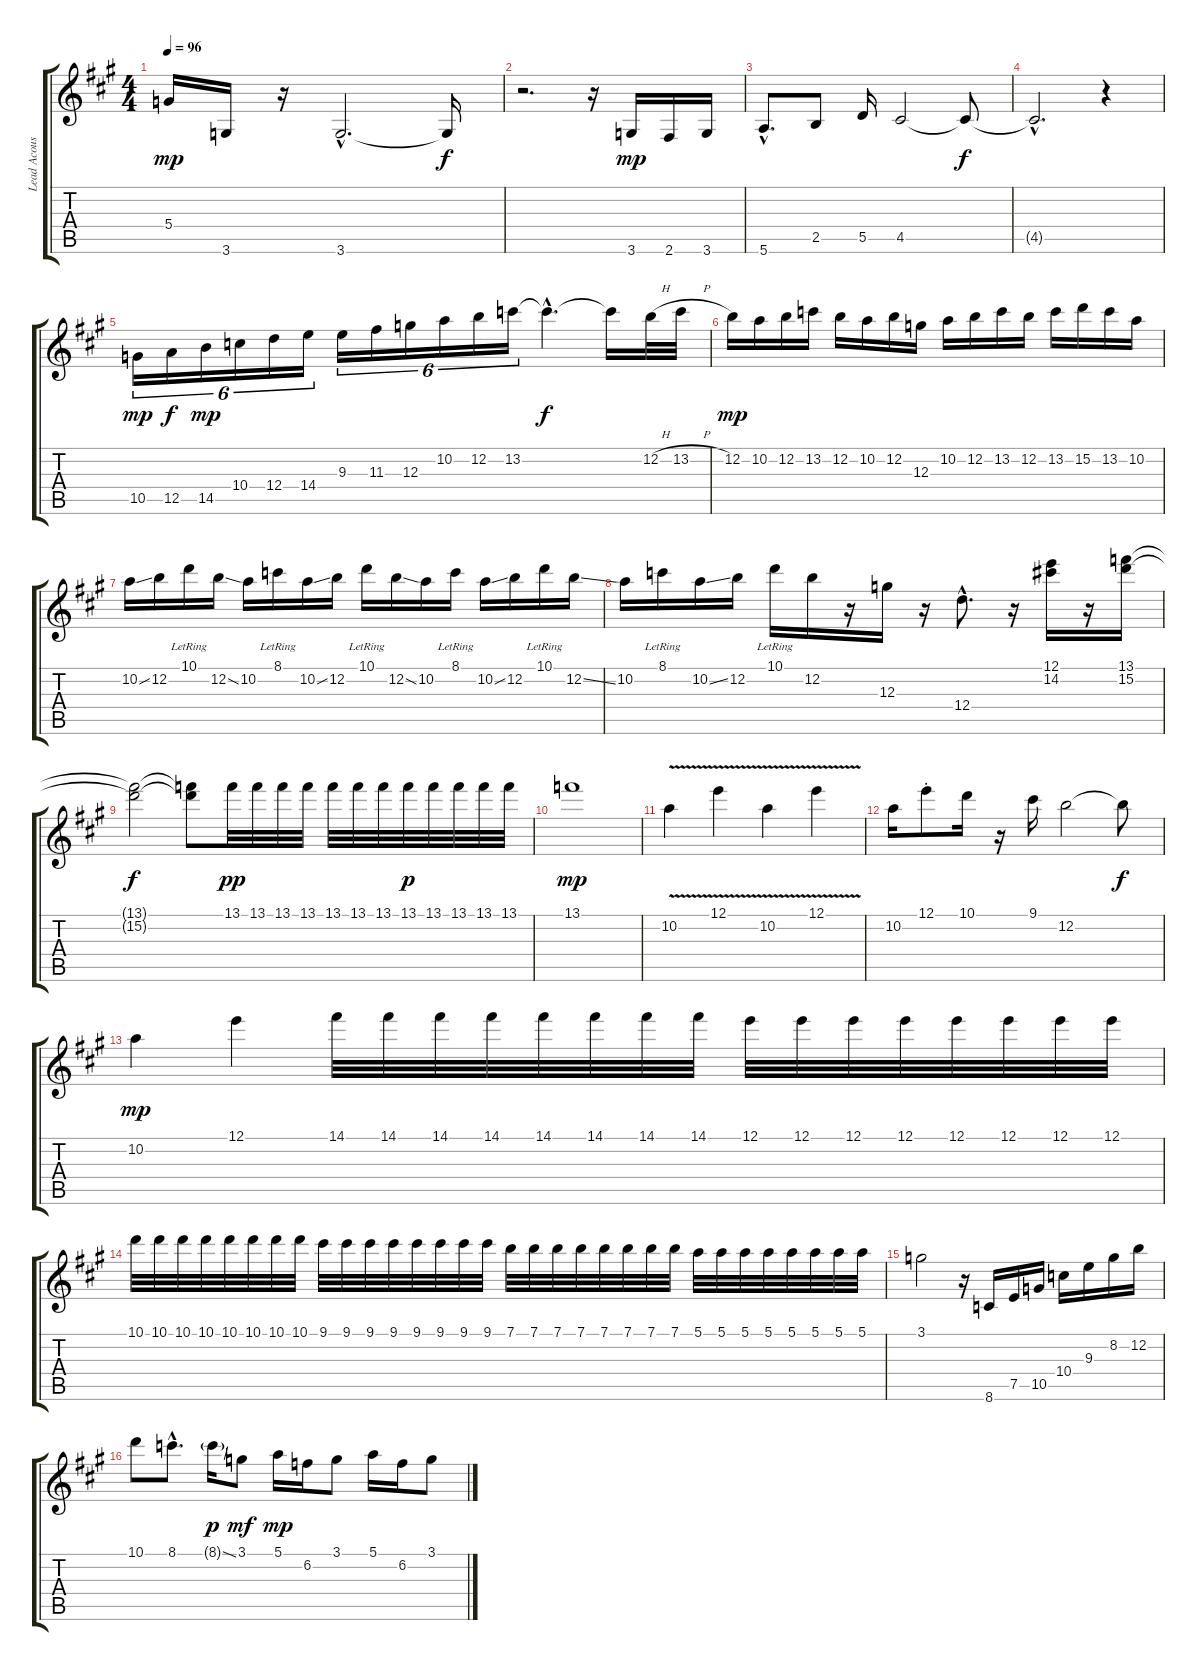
\track ("Lead Acoustic - Criss Oliva" "Lead Acous") {instrument acousticguitarsteel}
\staff {score tabs}
\tuning (E4 B3 G3 D3 A2 E2) {hide}
\ts (4 4)
\tempo 96
\clef g2
\ks a
5.4.16{dy mp} 3.6.16 r.16 3.6{hac}.2{d} 3.6{t}.16{dy f} |
r.2{d} r.16 3.6.16{dy mp} 2.6.16 3.6.16 |
5.6{hac}.8{d} 2.5.8 5.5.16 4.5.2 4.5{t}.8{dy f} |
4.5{hac t}.2{d} r.4 |
10.5.16{tu (6 4) dy mp} 12.5.16{tu (6 4) dy f} 14.5.16{tu (6 4) dy mp} 10.4.16{tu (6 4)} 12.4.16{tu (6 4)} 14.4.16{tu (6 4)} 9.3.16{tu (6 4)} 11.3.16{tu (6 4)} 12.3.16{tu (6 4)} 10.2.16{tu (6 4)} 12.2.16{tu (6 4)} 13.2.16{tu (6 4)} 13.2{hac t}.4{d dy f} 13.2{t}.16 12.2{h}.32 13.2{h}.32 |
12.2.16{dy mp} 10.2.16 12.2.16 13.2.16 12.2.16 10.2.16 12.2.16 12.3.16 10.2.16 12.2.16 13.2.16 12.2.16 13.2.16 15.2.16 13.2.16 10.2.16 |
10.2{ss}.16 12.2.16 10.1{lr}.16 12.2{ss}.16 10.2.16 8.1{lr}.16 10.2{ss}.16 12.2.16 10.1{lr}.16 12.2{ss}.16 10.2.16 8.1{lr}.16 10.2{ss}.16 12.2.16 10.1{lr}.16 12.2{ss}.16 |
10.2.16 8.1{lr}.16 10.2{ss}.16 12.2.16 10.1{lr}.16 12.2.16 r.16 12.3.16 r.16 12.4{hac}.8{d} r.16 (12.1 14.2).16 r.16 (13.1 15.2).16 |
(13.1{t} 15.2{t}).2{dy f} (13.1{t} 15.2{t}).8 13.1.32{dy pp} 13.1.32 13.1.32 13.1.32 13.1.32 13.1.32 13.1.32 13.1.32{dy p} 13.1.32 13.1.32 13.1.32 13.1.32 |
13.1.1{dy mp} |
10.2{v}.4 12.1{v}.4 10.2{v}.4 12.1{v}.4 |
10.2.16 12.1{st}.8 10.1.16 r.16 9.1.16 12.2.2 12.2{t}.8{dy f} |
10.2.4{dy mp} 12.1.4 14.1.32 14.1.32 14.1.32 14.1.32 14.1.32 14.1.32 14.1.32 14.1.32 12.1.32 12.1.32 12.1.32 12.1.32 12.1.32 12.1.32 12.1.32 12.1.32 |
10.1.32 10.1.32 10.1.32 10.1.32 10.1.32 10.1.32 10.1.32 10.1.32 9.1.32 9.1.32 9.1.32 9.1.32 9.1.32 9.1.32 9.1.32 9.1.32 7.1.32 7.1.32 7.1.32 7.1.32 7.1.32 7.1.32 7.1.32 7.1.32 5.1.32 5.1.32 5.1.32 5.1.32 5.1.32 5.1.32 5.1.32 5.1.32 |
3.1.2 r.16 8.6.16 7.5.16 10.5.16 10.4.16 9.3.16 8.2.16 12.2.16 |
10.1.8 8.1{hac}.8{d} 8.1{ss g}.16{dy p} 3.1.8{dy mf} 5.1.16{dy mp} 6.2.16 3.1.8 5.1.16 6.2.16 3.1.8
